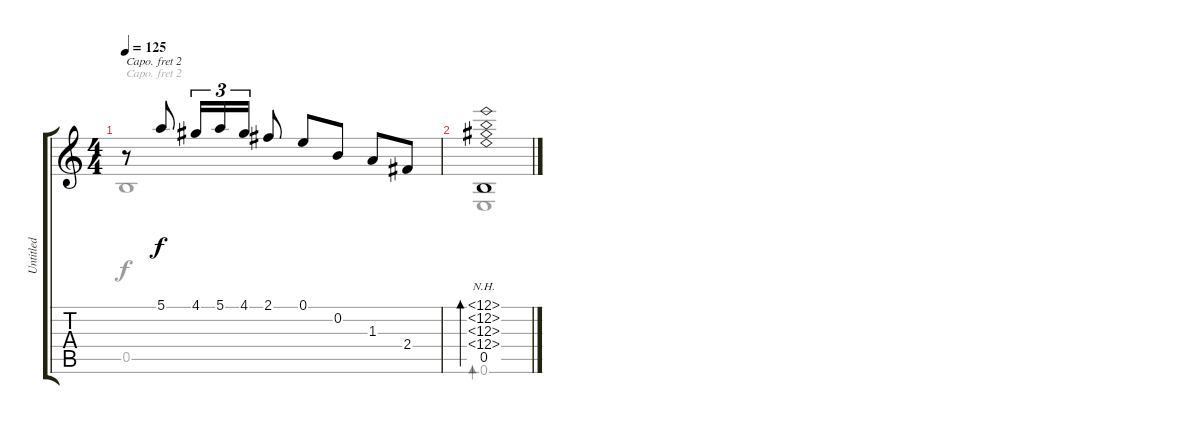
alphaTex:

\track ("Untitled" "Untitled") {instrument acousticguitarnylon}
\staff {score tabs}
\capo 2
\tuning (D4 A3 Gb3 D3 A2 D2) {hide}
\voice
\ts (4 4)
\tempo 125
\clef g2
\ks c
r.8{dy f} 5.1.8 4.1.16{tu (3 2)} 5.1.16{tu (3 2)} 4.1.16{tu (3 2)} 2.1.8 0.1.8 0.2.8 1.3.8 2.4.8 |
(0.1{nh} 0.2{nh} 0.3{nh} 0.4{nh} 0.5).1{bd 30}
\voice
\clef g2
\ottava regular
\simile none
\ks c
0.5.1{dy f} |
0.6.1{bd 30}
